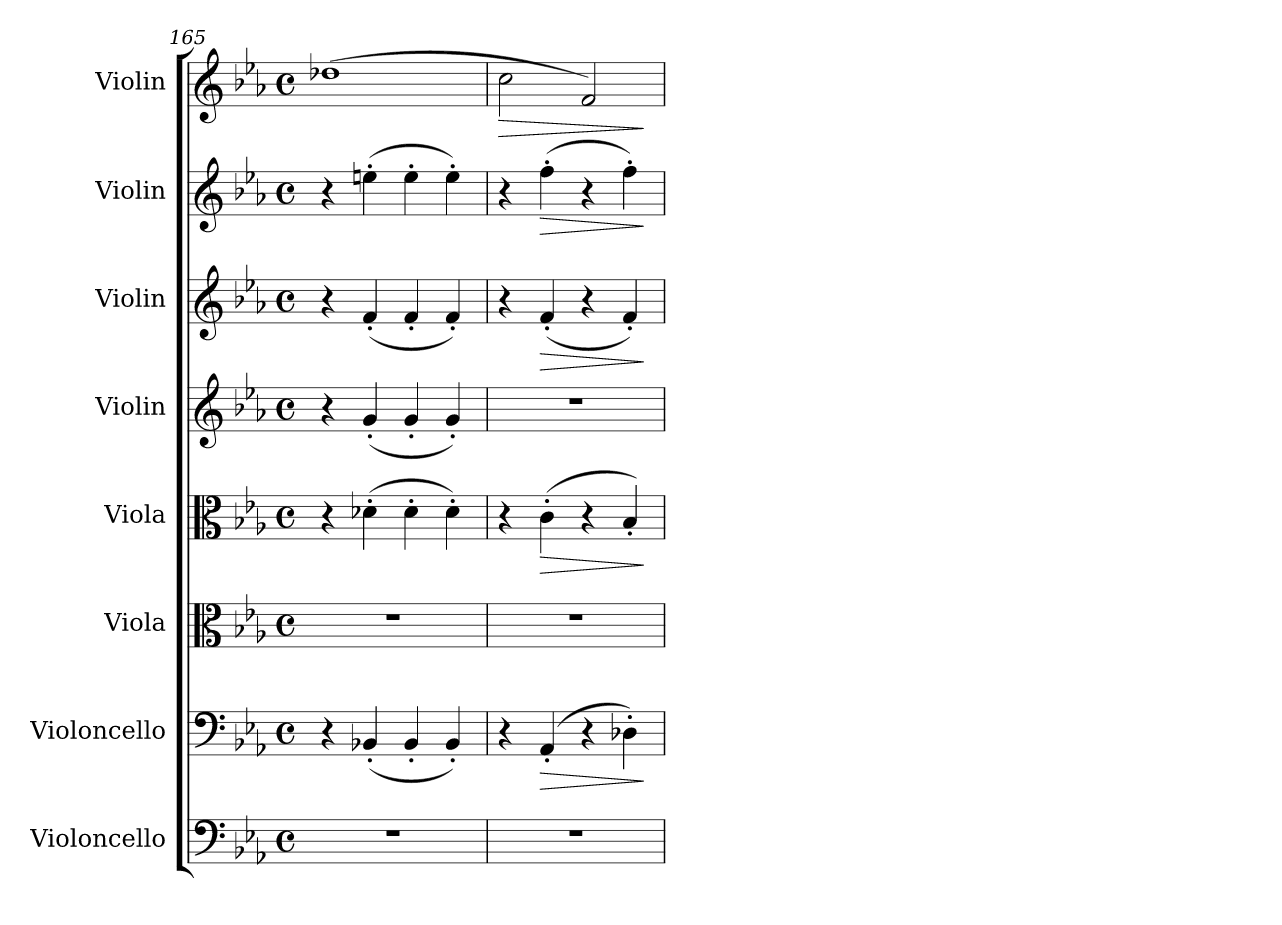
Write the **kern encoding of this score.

**kern	**kern	**dynam	**kern	**kern	**dynam	**kern	**kern	**dynam	**kern	**dynam	**kern	**dynam
*part8	*part7	*part7	*part6	*part5	*part5	*part4	*part3	*part3	*part2	*part2	*part1	*part1
*staff8	*staff7	*staff7	*staff6	*staff5	*staff5	*staff4	*staff3	*staff3	*staff2	*staff2	*staff1	*staff1
*I"Violoncello	*I"Violoncello	*	*I"Viola	*I"Viola	*	*I"Violin	*I"Violin	*	*I"Violin	*	*I"Violin	*
*I'Vc.	*I'Vc.	*	*I'Vla.	*I'Vla.	*	*I'Vln.	*I'Vln.	*	*I'Vln.	*	*I'Vln.	*
*clefF4	*clefF4	*	*clefC3	*clefC3	*	*clefG2	*clefG2	*	*clefG2	*	*clefG2	*
*k[b-e-a-]	*k[b-e-a-]	*	*k[b-e-a-]	*k[b-e-a-]	*	*k[b-e-a-]	*k[b-e-a-]	*	*k[b-e-a-]	*	*k[b-e-a-]	*
*M4/4	*M4/4	*	*M4/4	*M4/4	*	*M4/4	*M4/4	*	*M4/4	*	*M4/4	*
*met(c)	*met(c)	*	*met(c)	*met(c)	*	*met(c)	*met(c)	*	*met(c)	*	*met(c)	*
=165	=165	=165	=165	=165	=165	=165	=165	=165	=165	=165	=165	=165
1r	4r	.	1r	4r	.	4r	4r	.	4r	.	(>1dd-X	.
.	(<4BB-X'/	.	.	(>4d-X'\	.	(<4g'/	(<4f'/	.	(>4een'\	.	.	.
.	4BB-'/	.	.	4d-'\	.	4g'/	4f'/	.	4ee'\	.	.	.
.	4BB-'/)	.	.	4d-'\)	.	4g'/)	4f'/)	.	4ee'\)	.	.	.
=166	=166	=166	=166	=166	=166	=166	=166	=166	=166	=166	=166	=166
!	!	!	!	!	!	!	!	!	!	!	!	!LO:HP:b
1r	4r	.	1r	4r	.	1r	4r	.	4r	.	2cc\	>
!	!	!LO:HP:b	!	!	!LO:HP:b	!	!	!LO:HP:b	!	!LO:HP:b	!	!
.	(>4AA-'/	>	.	(>4c'\	>	.	(<4f'/	>	(>4ff'\	>	.	.
.	4r	.	.	4r	.	.	4r	.	4r	.	2f/)	.
.	4D-X'\)	.	.	4B-'/)	.	.	4f'/)	.	4ff'\)	.	.	.
.	.	]	.	.	]	.	.	]	.	]	.	]
=	=	=	=	=	=	=	=	=	=	=	=	=
*-	*-	*-	*-	*-	*-	*-	*-	*-	*-	*-	*-	*-
